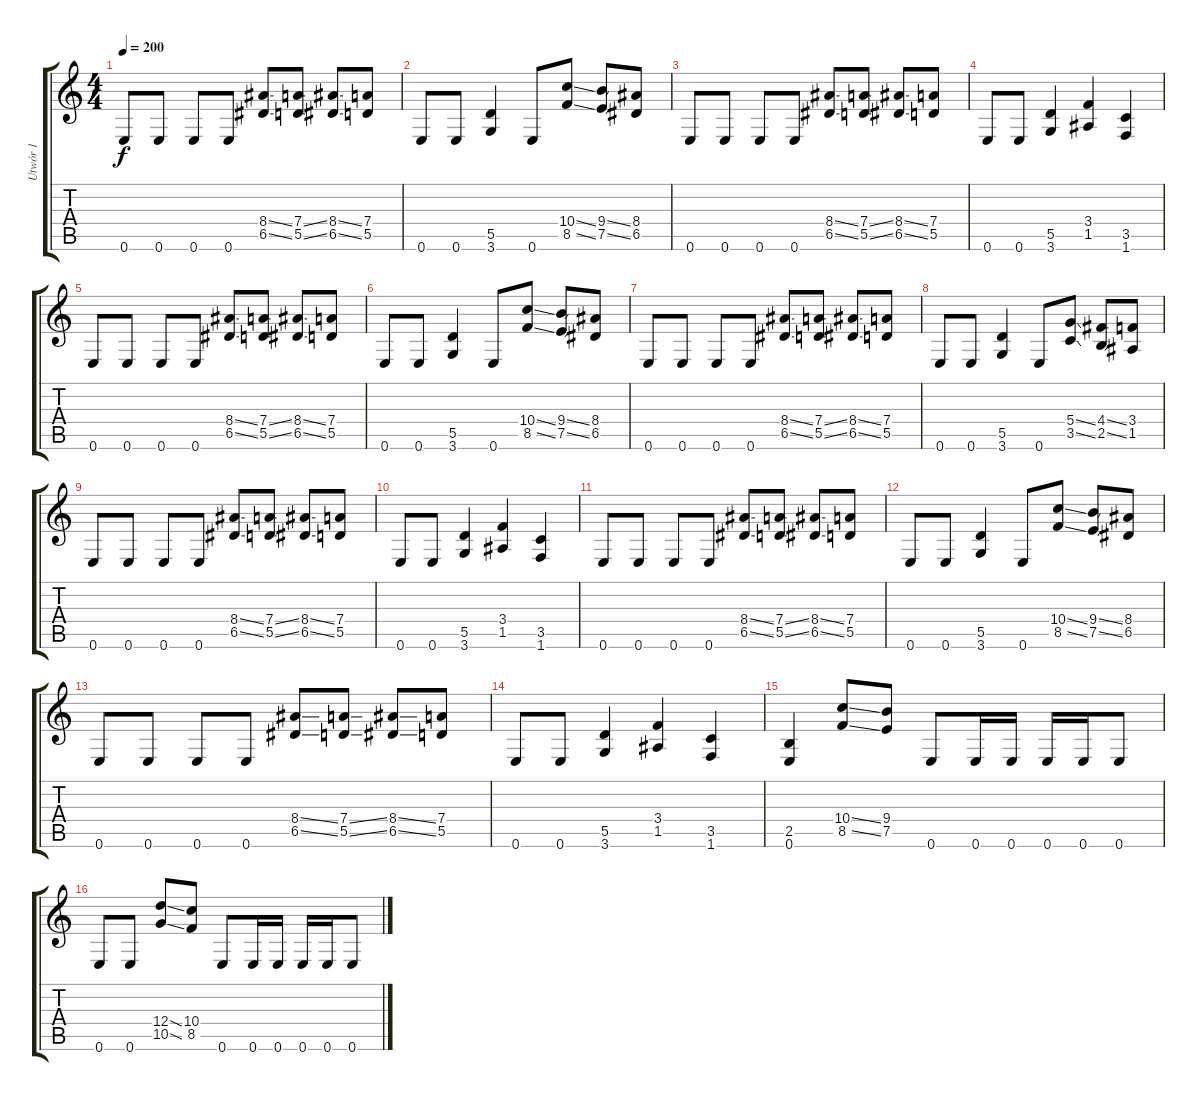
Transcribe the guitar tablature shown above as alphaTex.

\track ("Utwór 1" "Utwór 1") {instrument distortionguitar}
\staff {score tabs}
\tuning (E4 B3 G3 D3 A2 E2) {hide}
\ts (4 4)
\tempo 200
\clef g2
\ks c
0.6.8{dy f instrument distortionguitar} 0.6.8 0.6.8 0.6.8 (8.4{ss} 6.5{ss}).8 (7.4{ss} 5.5{ss}).8 (8.4{ss} 6.5{ss}).8 (7.4 5.5).8 |
0.6.8 0.6.8 (5.5 3.6).4 0.6.8 (10.4{ss} 8.5{ss}).8 (9.4{ss} 7.5{ss}).8 (8.4 6.5).8 |
0.6.8 0.6.8 0.6.8 0.6.8 (8.4{ss} 6.5{ss}).8 (7.4{ss} 5.5{ss}).8 (8.4{ss} 6.5{ss}).8 (7.4 5.5).8 |
0.6.8 0.6.8 (5.5 3.6).4 (3.4 1.5).4 (3.5 1.6).4 |
0.6.8 0.6.8 0.6.8 0.6.8 (8.4{ss} 6.5{ss}).8 (7.4{ss} 5.5{ss}).8 (8.4{ss} 6.5{ss}).8 (7.4 5.5).8 |
0.6.8 0.6.8 (5.5 3.6).4 0.6.8 (10.4{ss} 8.5{ss}).8 (9.4{ss} 7.5{ss}).8 (8.4 6.5).8 |
0.6.8 0.6.8 0.6.8 0.6.8 (8.4{ss} 6.5{ss}).8 (7.4{ss} 5.5{ss}).8 (8.4{ss} 6.5{ss}).8 (7.4 5.5).8 |
0.6.8 0.6.8 (5.5 3.6).4 0.6.8 (5.4{ss} 3.5{ss}).8 (4.4{ss} 2.5{ss}).8 (3.4 1.5).8 |
0.6.8 0.6.8 0.6.8 0.6.8 (8.4{ss} 6.5{ss}).8 (7.4{ss} 5.5{ss}).8 (8.4{ss} 6.5{ss}).8 (7.4 5.5).8 |
0.6.8 0.6.8 (5.5 3.6).4 (3.4 1.5).4 (3.5 1.6).4 |
0.6.8 0.6.8 0.6.8 0.6.8 (8.4{ss} 6.5{ss}).8 (7.4{ss} 5.5{ss}).8 (8.4{ss} 6.5{ss}).8 (7.4 5.5).8 |
0.6.8 0.6.8 (5.5 3.6).4 0.6.8 (10.4{ss} 8.5{ss}).8 (9.4{ss} 7.5{ss}).8 (8.4 6.5).8 |
0.6.8 0.6.8 0.6.8 0.6.8 (8.4{ss} 6.5{ss}).8 (7.4{ss} 5.5{ss}).8 (8.4{ss} 6.5{ss}).8 (7.4 5.5).8 |
0.6.8 0.6.8 (5.5 3.6).4 (3.4 1.5).4 (3.5 1.6).4 |
(2.5 0.6).4 (10.4{ss} 8.5{ss}).8 (9.4 7.5).8 0.6.8 0.6.16 0.6.16 0.6.16 0.6.16 0.6.8 |
0.6.8 0.6.8 (12.4{ss} 10.5{ss}).8 (10.4 8.5).8 0.6.8 0.6.16 0.6.16 0.6.16 0.6.16 0.6.8
